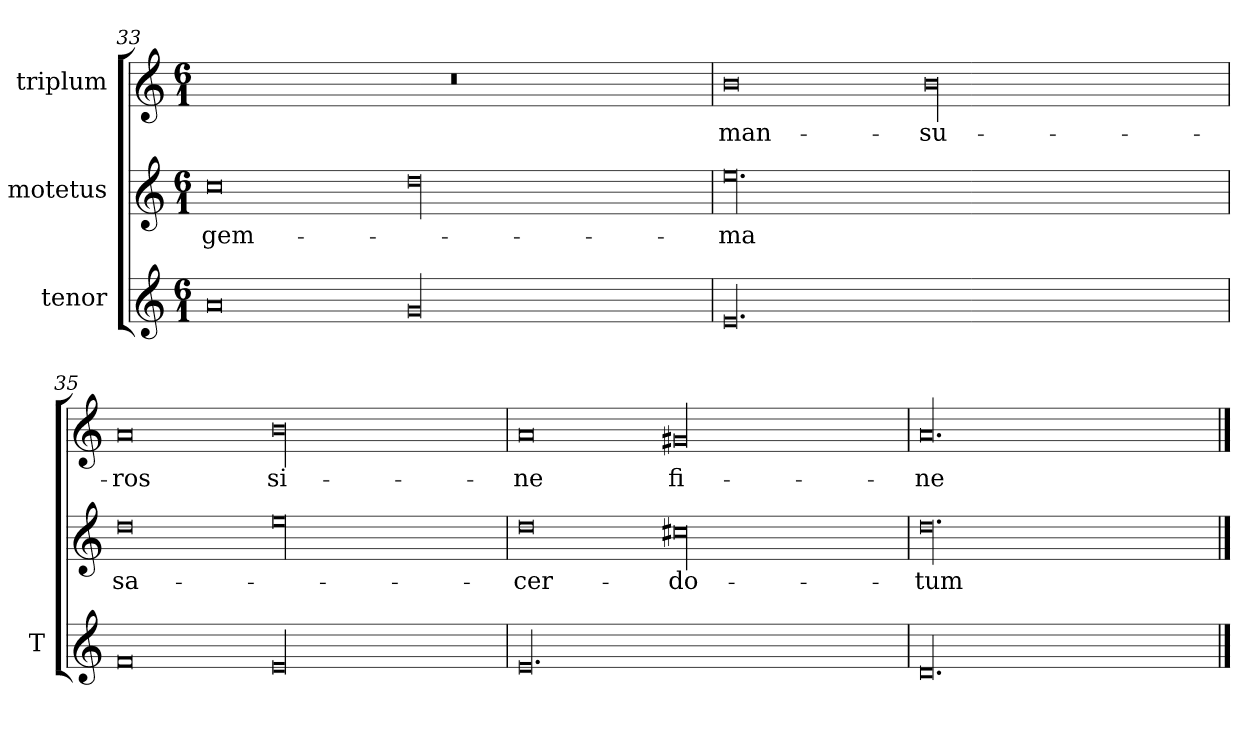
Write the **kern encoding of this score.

**kern	**kern	**text	**kern	**text
*part3	*part2	*part2	*part1	*part1
*staff3	*staff2	*staff2	*staff1	*staff1
*I"tenor	*I"motetus	*	*I"triplum	*
*I'T	*	*	*	*
*clefG2	*clefG2	*	*clefG2	*
*k[]	*k[]	*	*k[]	*
*C:	*C:	*	*C:	*
*M6/1	*M6/1	*	*M6/1	*
=33	=33	=33	=33	=33
0a/	0cc\	gem-	00.r	.
00g/	00dd\	.	.	.
=34	=34	=34	=34	=34
00.e/	00.ee\	-ma	0b\	man-
.	.	.	00b\	-su-
=35	=35	=35	=35	=35
0f/	0dd\	sa-	0a/	-ros
00e/	00ee\	.	00b\	si-
=36	=36	=36	=36	=36
00.e/	0dd\	-cer-	0a/	-ne
.	00cc#X\	-do-	00g#X/	fi-
=37	=37	=37	=37	=37
00.d/	00.dd\	-tum	00.a/	-ne
==	==	==	==	==
*-	*-	*-	*-	*-
